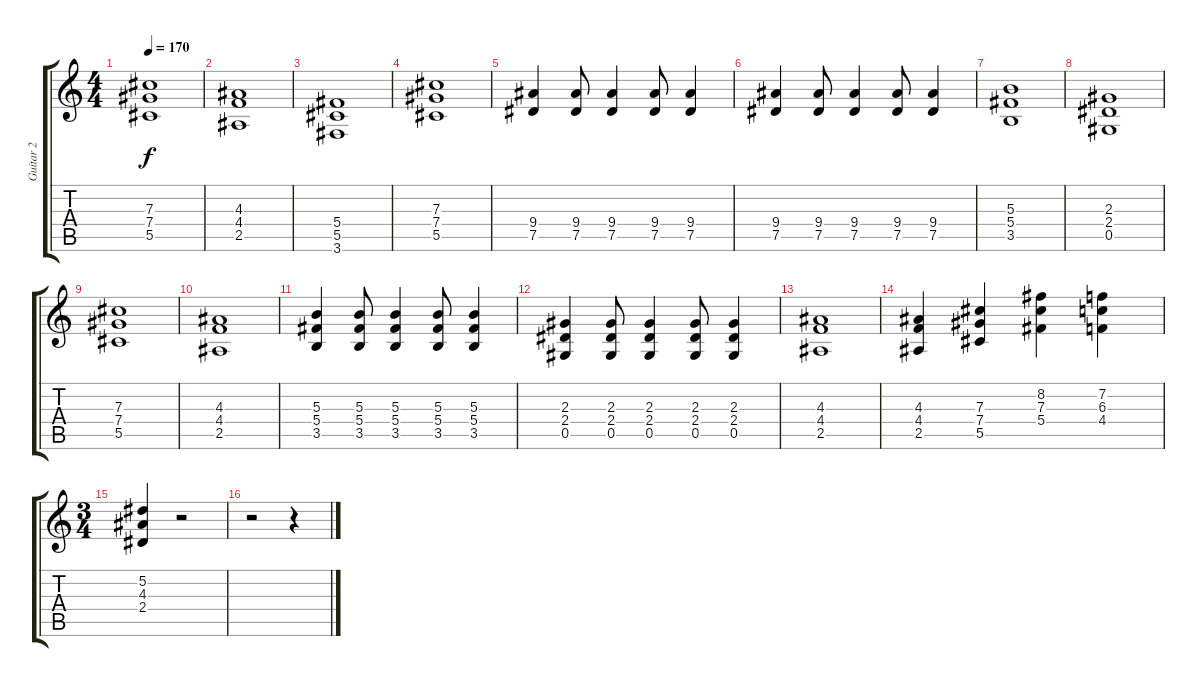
\track ("Guitar 2" "Guitar 2") {instrument distortionguitar}
\staff {score tabs}
\tuning (Eb4 Bb3 Gb3 Db3 Ab2 Eb2) {hide}
\ts (4 4)
\tempo 170
\clef g2
\ks c
(7.3 7.4 5.5).1{dy f} |
(4.3 4.4 2.5).1 |
(5.4 5.5 3.6).1 |
(7.3 7.4 5.5).1 |
(9.4 7.5).4 (9.4 7.5).8 (9.4 7.5).4 (9.4 7.5).8 (9.4 7.5).4 |
(9.4 7.5).4 (9.4 7.5).8 (9.4 7.5).4 (9.4 7.5).8 (9.4 7.5).4 |
(5.3 5.4 3.5).1 |
(2.3 2.4 0.5).1 |
(7.3 7.4 5.5).1 |
(4.3 4.4 2.5).1 |
(5.3 5.4 3.5).4 (5.3 5.4 3.5).8 (5.3 5.4 3.5).4 (5.3 5.4 3.5).8 (5.3 5.4 3.5).4 |
(2.3 2.4 0.5).4 (2.3 2.4 0.5).8 (2.3 2.4 0.5).4 (2.3 2.4 0.5).8 (2.3 2.4 0.5).4 |
(4.3 4.4 2.5).1 |
(4.3 4.4 2.5).4 (7.3 7.4 5.5).4 (8.2 7.3 5.4).4 (7.2 6.3 4.4).4 |
\ts (3 4)
\section ("" "")
(5.2 4.3 2.4).4 r.2 |
r.2 r.4
